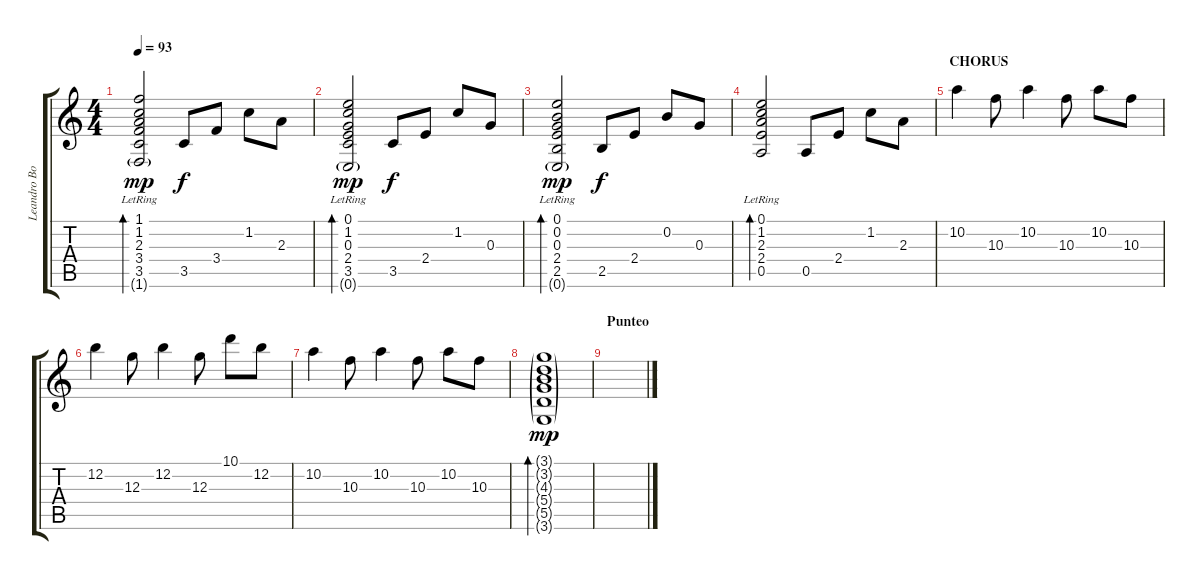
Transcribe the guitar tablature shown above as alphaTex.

\track ("Leandro Boné" "Leandro Bo") {instrument electricguitarclean}
\staff {score tabs}
\tuning (E4 B3 G3 D3 A2 E2) {hide}
\ts (4 4)
\tempo 93
\clef g2
\ks c
(1.1{lr} 1.2{lr} 2.3{lr} 3.4{lr} 3.5{lr} 1.6{g lr}).2{bd 120 dy mp} 3.5.8{dy f} 3.4.8 1.2.8 2.3.8 |
(0.1{lr} 1.2{lr} 0.3{lr} 2.4{lr} 3.5{lr} 0.6{g lr}).2{bd 120 dy mp} 3.5.8{dy f} 2.4.8 1.2.8 0.3.8 |
(0.1 0.2{lr} 0.3{lr} 2.4{lr} 2.5{lr} 0.6{g lr}).2{bd 120 dy mp} 2.5.8{dy f} 2.4.8 0.2.8 0.3.8 |
(0.1{lr} 1.2{lr} 2.3{lr} 2.4{lr} 0.5{lr}).2{bd 120} 0.5.8 2.4.8 1.2.8 2.3.8 |
\section ("" "CHORUS")
10.2.4 10.3.8 10.2.4 10.3.8 10.2.8 10.3.8 |
12.2.4 12.3.8 12.2.4 12.3.8 10.1.8 12.2.8 |
10.2.4 10.3.8 10.2.4 10.3.8 10.2.8 10.3.8 |
(3.1{g} 3.2{g} 4.3{g} 5.4{g} 5.5{g} 3.6{g}).1{bd 30 dy mp} |
\section ("" "Punteo")
